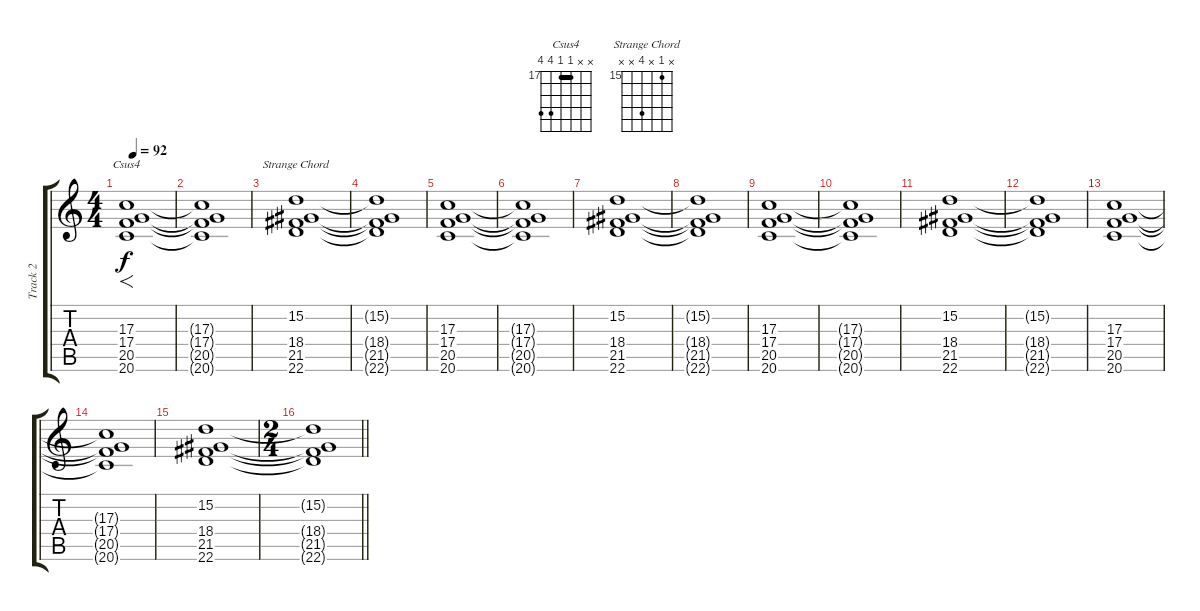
\track ("Track 2" "Track 2") {instrument pad8sweep}
\staff {score tabs}
\tuning (E4 B3 G3 D3 A2 E2) {hide}
\chord ("Csus4" x x 17 17 20 20) {firstfret 17 barre 17}
\chord ("Strange Chord" x 15 x 18 x x) {firstfret 15}
\ts (4 4)
\tempo 92
\clef g2
\ks c
(17.3 17.4 20.5 20.6).1{f ch "Csus4" dy f instrument pad8sweep} |
(17.3{t} 17.4{t} 20.5{t} 20.6{t}).1 |
(15.2 18.4 21.5 22.6).1{ch "Strange Chord"} |
(15.2{t} 18.4{t} 21.5{t} 22.6{t}).1 |
(17.3 17.4 20.5 20.6).1 |
(17.3{t} 17.4{t} 20.5{t} 20.6{t}).1 |
(15.2 18.4 21.5 22.6).1 |
(15.2{t} 18.4{t} 21.5{t} 22.6{t}).1 |
(17.3 17.4 20.5 20.6).1 |
(17.3{t} 17.4{t} 20.5{t} 20.6{t}).1 |
(15.2 18.4 21.5 22.6).1 |
(15.2{t} 18.4{t} 21.5{t} 22.6{t}).1 |
(17.3 17.4 20.5 20.6).1 |
(17.3{t} 17.4{t} 20.5{t} 20.6{t}).1 |
(15.2 18.4 21.5 22.6).1 |
\ts (2 4)
\barLineRight lightlight
(15.2{t} 18.4{t} 21.5{t} 22.6{t}).1
